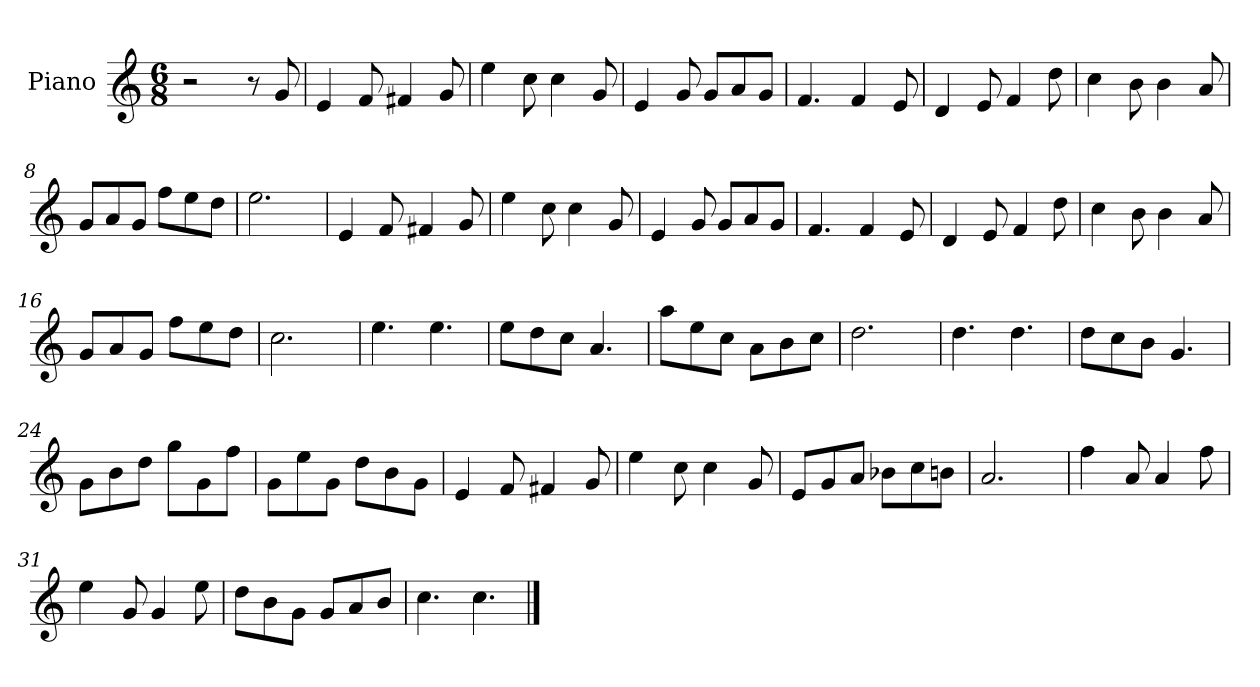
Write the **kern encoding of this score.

**kern
*part1
*staff1
*I"Piano
*I'Pno
*clefG2
*k[]
*M6/8
=1
2r
8r
8g/
=2
4e/
8f/
4f#X/
8g/
=3
4ee\
8cc\
4cc\
8g/
=4
4e/
8g/
8g/L
8a/
8g/J
=5
4.f/
4f/
8e/
=6
4d/
8e/
4f/
8dd\
=7
4cc\
8b\
4b\
8a/
=8
8g/L
8a/
8g/J
8ff\L
8ee\
8dd\J
=9
2.ee\
=10
4e/
8f/
4f#X/
8g/
=11
4ee\
8cc\
4cc\
8g/
=12
4e/
8g/
8g/L
8a/
8g/J
=13
4.f/
4f/
8e/
=14
4d/
8e/
4f/
8dd\
=15
4cc\
8b\
4b\
8a/
=16
8g/L
8a/
8g/J
8ff\L
8ee\
8dd\J
=17
2.cc\
=18
4.ee\
4.ee\
=19
8ee\L
8dd\
8cc\J
4.a/
=20
8aa\L
8ee\
8cc\J
8a\L
8b\
8cc\J
=21
2.dd\
=22
4.dd\
4.dd\
=23
8dd\L
8cc\
8b\J
4.g/
=24
8g\L
8b\
8dd\J
8gg\L
8g\
8ff\J
=25
8g\L
8ee\
8g\J
8dd\L
8b\
8g\J
=26
4e/
8f/
4f#X/
8g/
=27
4ee\
8cc\
4cc\
8g/
=28
8e/L
8g/
8a/J
8b-X\L
8cc\
8bn\J
=29
2.a/
=30
4ff\
8a/
4a/
8ff\
=31
4ee\
8g/
4g/
8ee\
=32
8dd\L
8b\
8g\J
8g/L
8a/
8b/J
=33
4.cc\
4.cc\
==
*-
